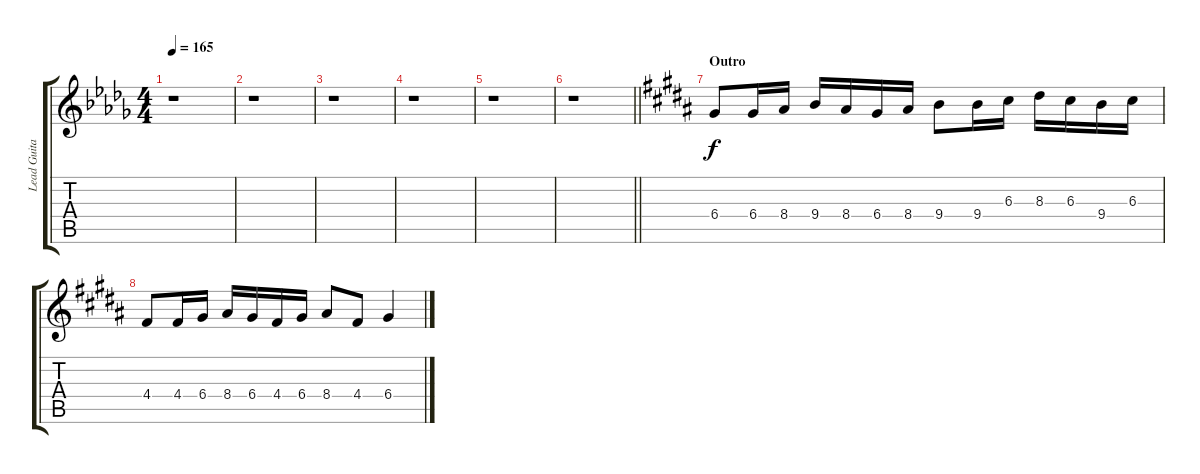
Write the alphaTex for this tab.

\track ("Lead Guitar 1: Juha-Pekka Alanen" "Lead Guita") {instrument overdrivenguitar}
\staff {score tabs}
\tuning (E4 B3 G3 D3 A2 E2) {hide}
\ts (4 4)
\tempo 165
\clef g2
\ks bbminor
r.1{dy f} |
r.1 |
r.1 |
r.1 |
r.1 |
\barLineRight lightlight
r.1 |
\section ("" "Outro")
\ks g#minor
6.4.8 6.4.16 8.4.16 9.4.16 8.4.16 6.4.16 8.4.16 9.4.8 9.4.16 6.3.16 8.3.16 6.3.16 9.4.16 6.3.16 |
4.4.8 4.4.16 6.4.16 8.4.16 6.4.16 4.4.16 6.4.16 8.4.8 4.4.8 6.4.4
